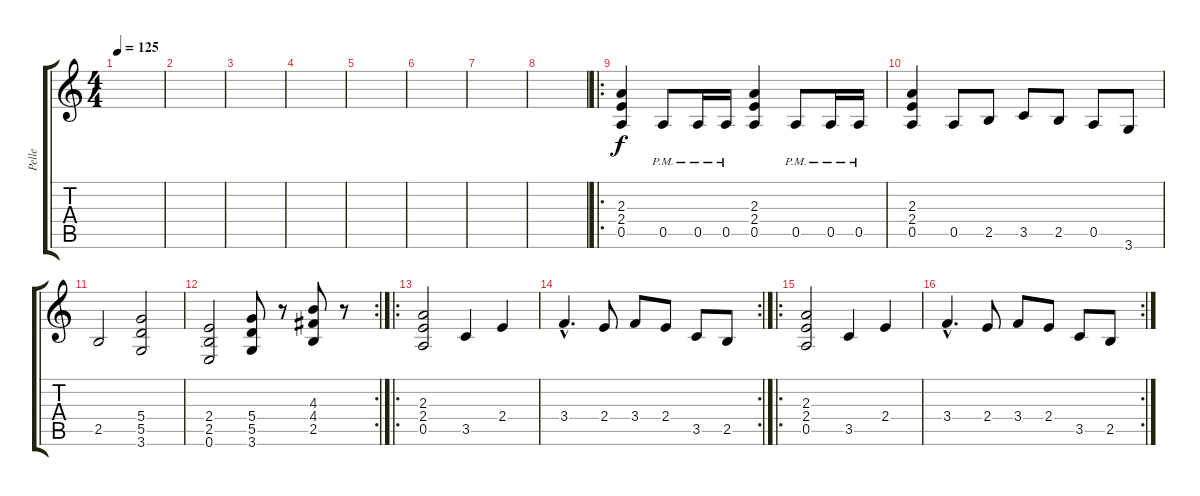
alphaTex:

\track ("Pelle" "Pelle") {instrument distortionguitar}
\staff {score tabs}
\tuning (E4 B3 G3 D3 A2 E2) {hide}
\ts (4 4)
\tempo 125
\clef g2
\ks c
|
|
|
|
|
|
|
|
\ro
(2.3 2.4 0.5).4 0.5{pm}.8 0.5{pm}.16 0.5{pm}.16 (2.3 2.4 0.5).4 0.5{pm}.8 0.5{pm}.16 0.5{pm}.16 |
(2.3 2.4 0.5).4 0.5.8 2.5.8 3.5.8 2.5.8 0.5.8 3.6.8 |
2.5.2 (5.4 5.5 3.6).2 |
\rc 2
(2.4 2.5 0.6).2 (5.4 5.5 3.6).8 r.8 (4.3 4.4 2.5).8 r.8 |
\ro
(2.3 2.4 0.5).2 3.5.4 2.4.4 |
\rc 2
3.4{hac}.4{d} 2.4.8 3.4.8 2.4.8 3.5.8 2.5.8 |
\ro
(2.3 2.4 0.5).2 3.5.4 2.4.4 |
\rc 2
3.4{hac}.4{d} 2.4.8 3.4.8 2.4.8 3.5.8 2.5.8
